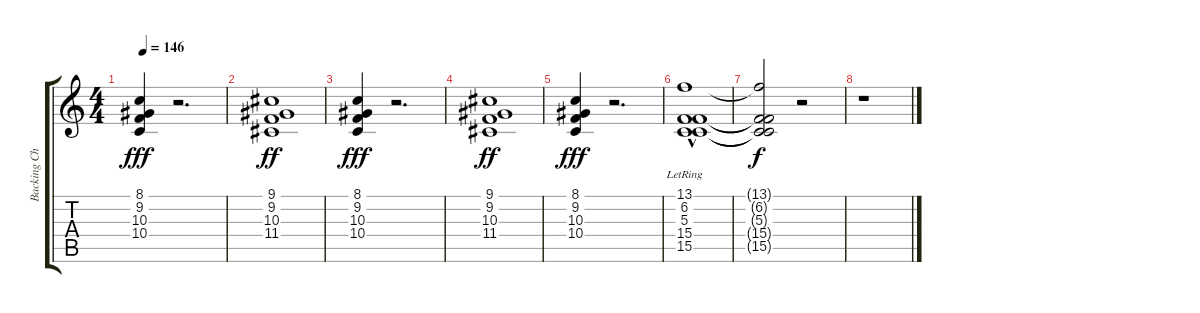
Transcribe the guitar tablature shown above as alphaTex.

\track ("Backing Choir" "Backing Ch") {instrument choiraahs}
\staff {score tabs}
\tuning (E4 B3 G3 D3 A2 E2) {hide}
\ts (4 4)
\tempo 146
\clef g2
\ks c
(8.1 9.2 10.3 10.4).4{dy fff} r.2{d} |
(9.1 9.2 10.3 11.4).1{dy ff} |
(8.1 9.2 10.3 10.4).4{dy fff} r.2{d} |
(9.1 9.2 10.3 11.4).1{dy ff} |
(8.1 9.2 10.3 10.4).4{dy fff} r.2{d} |
(13.1{hac lr} 6.2{hac lr} 5.3{hac lr} 15.4{hac lr} 15.5{hac lr}).1 |
(13.1{t} 6.2{t} 5.3{t} 15.4{t} 15.5{t}).2{dy f} r.2 |
r.1
